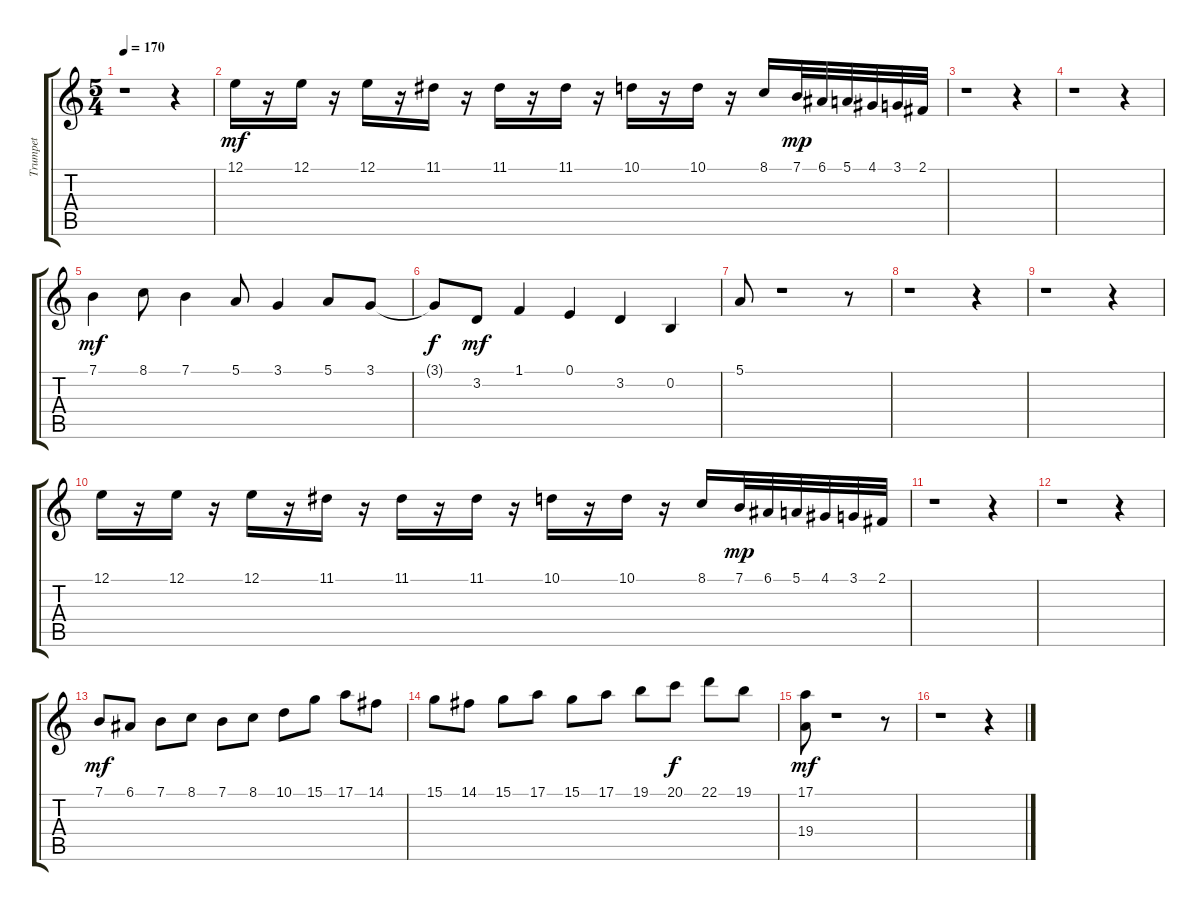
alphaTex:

\track ("Trumpet" "Trumpet") {instrument trumpet}
\staff {score tabs}
\tuning (E4 B3 G3 D3 A2 E2) {hide}
\ts (5 4)
\tempo 170
\clef g2
\ks c
r.1{dy f} r.4 |
12.1.16{dy mf} r.16 12.1.16 r.16 12.1.16 r.16 11.1.16 r.16 11.1.16 r.16 11.1.16 r.16 10.1.16 r.16 10.1.16 r.16 8.1.16 7.1.32{dy mp} 6.1.32 5.1.32 4.1.32 3.1.32 2.1.32 |
r.1 r.4 |
r.1 r.4 |
7.1.4{dy mf} 8.1.8 7.1.4 5.1.8 3.1.4 5.1.8 3.1.8 |
3.1{t}.8{dy f} 3.2.8{dy mf} 1.1.4 0.1.4 3.2.4 0.2.4 |
5.1.8 r.1 r.8 |
r.1 r.4 |
r.1 r.4 |
12.1.16 r.16 12.1.16 r.16 12.1.16 r.16 11.1.16 r.16 11.1.16 r.16 11.1.16 r.16 10.1.16 r.16 10.1.16 r.16 8.1.16 7.1.32{dy mp} 6.1.32 5.1.32 4.1.32 3.1.32 2.1.32 |
r.1 r.4 |
r.1 r.4 |
7.1.8{dy mf} 6.1.8 7.1.8 8.1.8 7.1.8 8.1.8 10.1.8 15.1.8 17.1.8 14.1.8 |
15.1.8 14.1.8 15.1.8 17.1.8 15.1.8 17.1.8 19.1.8 20.1.8{dy f} 22.1.8 19.1.8 |
(17.1 19.4).8{dy mf} r.1 r.8 |
r.1 r.4
